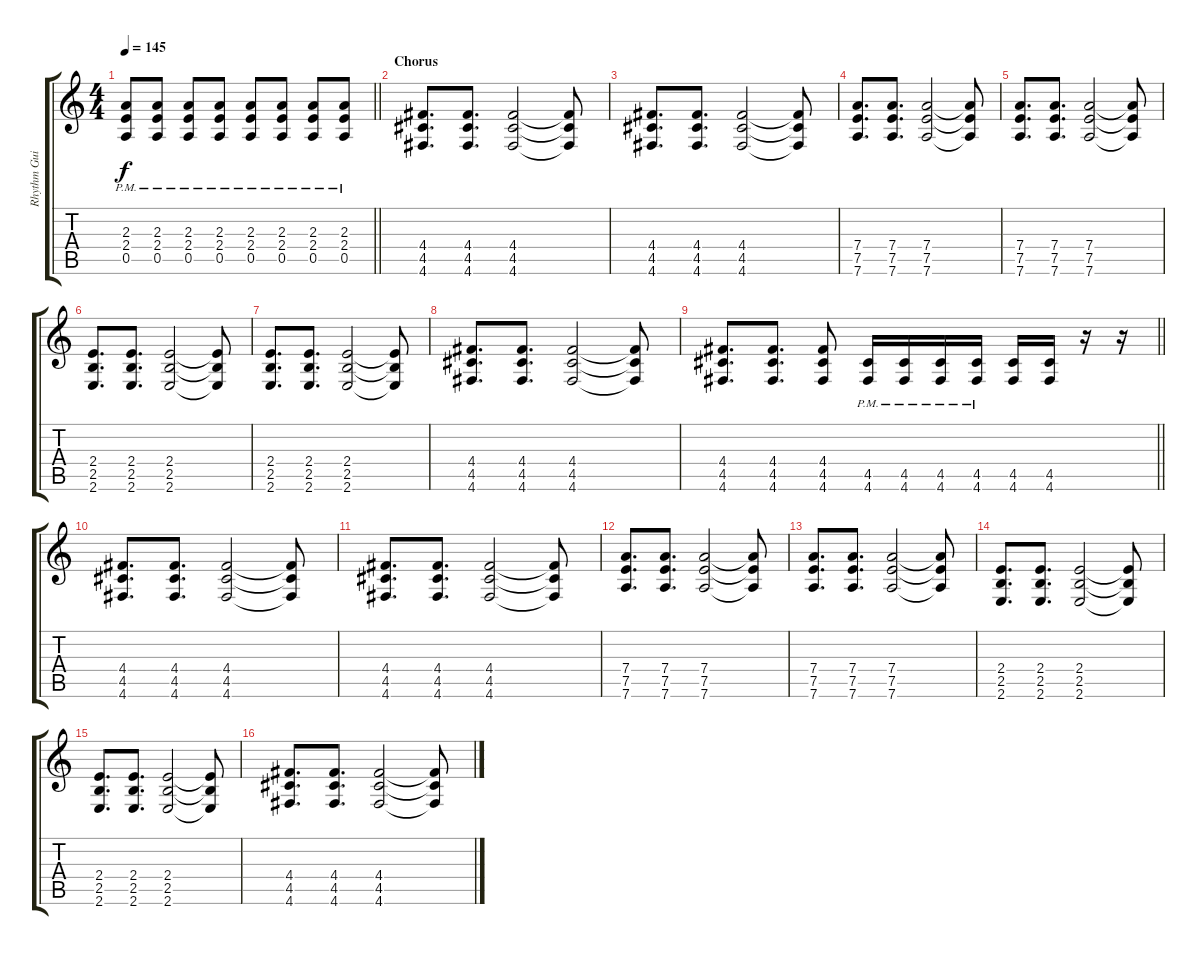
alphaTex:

\track ("Rhythm Guitar 1" "Rhythm Gui") {instrument distortionguitar}
\staff {score tabs}
\tuning (E4 B3 G3 D3 A2 D2) {hide}
\ts (4 4)
\tempo 145
\clef g2
\barLineRight lightlight
\ks c
(2.3{pm} 2.4{pm} 0.5{pm}).8{dy f} (2.3{pm} 2.4{pm} 0.5{pm}).8 (2.3{pm} 2.4{pm} 0.5{pm}).8 (2.3{pm} 2.4{pm} 0.5{pm}).8 (2.3{pm} 2.4{pm} 0.5{pm}).8 (2.3{pm} 2.4{pm} 0.5{pm}).8 (2.3{pm} 2.4{pm} 0.5{pm}).8 (2.3{pm} 2.4{pm} 0.5{pm}).8 |
\section ("" "Chorus")
(4.4 4.5 4.6).8{d} (4.4 4.5 4.6).8{d} (4.4 4.5 4.6).2 (4.4{t} 4.5{t} 4.6{t}).8 |
(4.4 4.5 4.6).8{d} (4.4 4.5 4.6).8{d} (4.4 4.5 4.6).2 (4.4{t} 4.5{t} 4.6{t}).8 |
(7.4 7.5 7.6).8{d} (7.4 7.5 7.6).8{d} (7.4 7.5 7.6).2 (7.4{t} 7.5{t} 7.6{t}).8 |
(7.4 7.5 7.6).8{d} (7.4 7.5 7.6).8{d} (7.4 7.5 7.6).2 (7.4{t} 7.5{t} 7.6{t}).8 |
(2.4 2.5 2.6).8{d} (2.4 2.5 2.6).8{d} (2.4 2.5 2.6).2 (2.4{t} 2.5{t} 2.6{t}).8 |
(2.4 2.5 2.6).8{d} (2.4 2.5 2.6).8{d} (2.4 2.5 2.6).2 (2.4{t} 2.5{t} 2.6{t}).8 |
(4.4 4.5 4.6).8{d} (4.4 4.5 4.6).8{d} (4.4 4.5 4.6).2 (4.4{t} 4.5{t} 4.6{t}).8 |
\barLineRight lightlight
(4.4 4.5 4.6).8{d} (4.4 4.5 4.6).8{d} (4.4 4.5 4.6).8 (4.5{pm} 4.6{pm}).16 (4.5{pm} 4.6{pm}).16 (4.5{pm} 4.6{pm}).16 (4.5{pm} 4.6{pm}).16 (4.5 4.6).16 (4.5 4.6).16 r.16 r.16 |
(4.4 4.5 4.6).8{d} (4.4 4.5 4.6).8{d} (4.4 4.5 4.6).2 (4.4{t} 4.5{t} 4.6{t}).8 |
(4.4 4.5 4.6).8{d} (4.4 4.5 4.6).8{d} (4.4 4.5 4.6).2 (4.4{t} 4.5{t} 4.6{t}).8 |
(7.4 7.5 7.6).8{d} (7.4 7.5 7.6).8{d} (7.4 7.5 7.6).2 (7.4{t} 7.5{t} 7.6{t}).8 |
(7.4 7.5 7.6).8{d} (7.4 7.5 7.6).8{d} (7.4 7.5 7.6).2 (7.4{t} 7.5{t} 7.6{t}).8 |
(2.4 2.5 2.6).8{d} (2.4 2.5 2.6).8{d} (2.4 2.5 2.6).2 (2.4{t} 2.5{t} 2.6{t}).8 |
(2.4 2.5 2.6).8{d} (2.4 2.5 2.6).8{d} (2.4 2.5 2.6).2 (2.4{t} 2.5{t} 2.6{t}).8 |
(4.4 4.5 4.6).8{d} (4.4 4.5 4.6).8{d} (4.4 4.5 4.6).2 (4.4{t} 4.5{t} 4.6{t}).8
